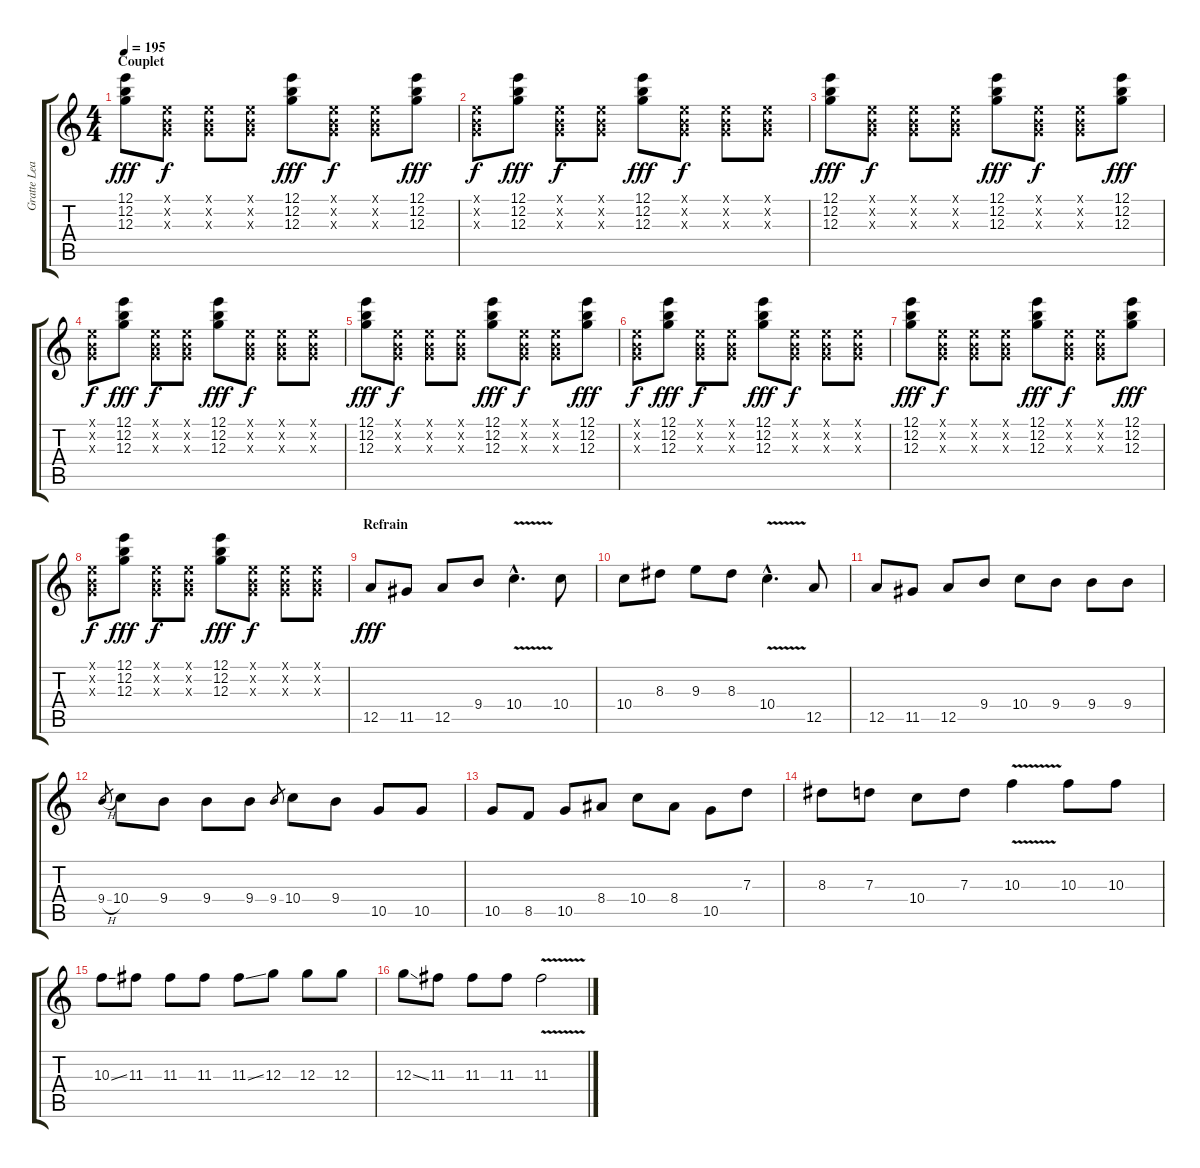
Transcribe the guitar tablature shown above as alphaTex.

\track ("Gratte Lead" "Gratte Lea") {instrument distortionguitar}
\staff {score tabs}
\tuning (E4 B3 G3 D3 A2 E2) {hide}
\ts (4 4)
\section ("" "Couplet")
\tempo 195
\clef g2
\ks c
(12.1 12.2 12.3).8{dy fff volume 8 instrument acousticguitarsteel} (0.1{x} 0.2{x} 0.3{x}).8{dy f} (0.1{x} 0.2{x} 0.3{x}).8 (0.1{x} 0.2{x} 0.3{x}).8 (12.1 12.2 12.3).8{dy fff} (0.1{x} 0.2{x} 0.3{x}).8{dy f} (0.1{x} 0.2{x} 0.3{x}).8 (12.1 12.2 12.3).8{dy fff} |
(0.1{x} 0.2{x} 0.3{x}).8{dy f} (12.1 12.2 12.3).8{dy fff} (0.1{x} 0.2{x} 0.3{x}).8{dy f} (0.1{x} 0.2{x} 0.3{x}).8 (12.1 12.2 12.3).8{dy fff} (0.1{x} 0.2{x} 0.3{x}).8{dy f} (0.1{x} 0.2{x} 0.3{x}).8 (0.1{x} 0.2{x} 0.3{x}).8 |
(12.1 12.2 12.3).8{dy fff} (0.1{x} 0.2{x} 0.3{x}).8{dy f} (0.1{x} 0.2{x} 0.3{x}).8 (0.1{x} 0.2{x} 0.3{x}).8 (12.1 12.2 12.3).8{dy fff} (0.1{x} 0.2{x} 0.3{x}).8{dy f} (0.1{x} 0.2{x} 0.3{x}).8 (12.1 12.2 12.3).8{dy fff} |
(0.1{x} 0.2{x} 0.3{x}).8{dy f} (12.1 12.2 12.3).8{dy fff} (0.1{x} 0.2{x} 0.3{x}).8{dy f} (0.1{x} 0.2{x} 0.3{x}).8 (12.1 12.2 12.3).8{dy fff} (0.1{x} 0.2{x} 0.3{x}).8{dy f} (0.1{x} 0.2{x} 0.3{x}).8 (0.1{x} 0.2{x} 0.3{x}).8 |
(12.1 12.2 12.3).8{dy fff} (0.1{x} 0.2{x} 0.3{x}).8{dy f} (0.1{x} 0.2{x} 0.3{x}).8 (0.1{x} 0.2{x} 0.3{x}).8 (12.1 12.2 12.3).8{dy fff} (0.1{x} 0.2{x} 0.3{x}).8{dy f} (0.1{x} 0.2{x} 0.3{x}).8 (12.1 12.2 12.3).8{dy fff} |
(0.1{x} 0.2{x} 0.3{x}).8{dy f} (12.1 12.2 12.3).8{dy fff} (0.1{x} 0.2{x} 0.3{x}).8{dy f} (0.1{x} 0.2{x} 0.3{x}).8 (12.1 12.2 12.3).8{dy fff} (0.1{x} 0.2{x} 0.3{x}).8{dy f} (0.1{x} 0.2{x} 0.3{x}).8 (0.1{x} 0.2{x} 0.3{x}).8 |
(12.1 12.2 12.3).8{dy fff} (0.1{x} 0.2{x} 0.3{x}).8{dy f} (0.1{x} 0.2{x} 0.3{x}).8 (0.1{x} 0.2{x} 0.3{x}).8 (12.1 12.2 12.3).8{dy fff} (0.1{x} 0.2{x} 0.3{x}).8{dy f} (0.1{x} 0.2{x} 0.3{x}).8 (12.1 12.2 12.3).8{dy fff} |
(0.1{x} 0.2{x} 0.3{x}).8{dy f} (12.1 12.2 12.3).8{dy fff} (0.1{x} 0.2{x} 0.3{x}).8{dy f} (0.1{x} 0.2{x} 0.3{x}).8 (12.1 12.2 12.3).8{dy fff} (0.1{x} 0.2{x} 0.3{x}).8{dy f} (0.1{x} 0.2{x} 0.3{x}).8 (0.1{x} 0.2{x} 0.3{x}).8 |
\section ("" "Refrain")
12.5.8{dy fff volume 14 instrument distortionguitar} 11.5.8 12.5.8 9.4.8 10.4{v hac}.4{d} 10.4.8 |
10.4.8 8.3.8 9.3.8 8.3.8 10.4{v hac}.4{d} 12.5.8 |
12.5.8 11.5.8 12.5.8 9.4.8 10.4.8 9.4.8 9.4.8 9.4.8 |
9.4{h}.8{gr} 10.4.8 9.4.8 9.4.8 9.4.8 9.4.8{gr} 10.4.8 9.4.8 10.5.8 10.5.8 |
10.5.8 8.5.8 10.5.8 8.4.8 10.4.8 8.4.8 10.5.8 7.3.8 |
8.3.8 7.3.8 10.4.8 7.3.8 10.3{v}.4 10.3.8 10.3.8 |
10.3{ss}.8 11.3.8 11.3.8 11.3.8 11.3{ss}.8 12.3.8 12.3.8 12.3.8 |
12.3{ss}.8 11.3.8 11.3.8 11.3.8 11.3{v}.2
